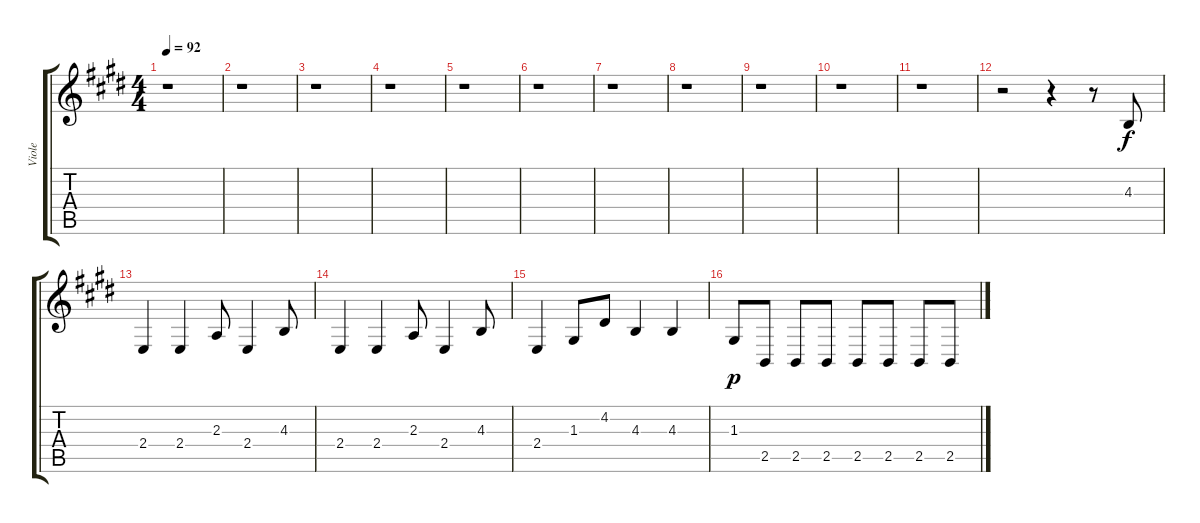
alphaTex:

\track ("Viole" "Viole") {instrument viola}
\staff {score tabs}
\tuning (E4 B3 G3 D3 A2 E2) {hide}
\ts (4 4)
\tempo 92
\clef g2
\ks e
r.1{dy p} |
\ks c#minor
r.1 |
r.1 |
\ks e
r.1 |
\ks c#minor
r.1 |
r.1 |
\ks e
r.1 |
\ks c#minor
r.1 |
r.1 |
\ks e
r.1 |
\ks c#minor
r.1 |
r.2 r.4 r.8 4.3.8{dy f} |
2.4.4 2.4.4 2.3.8 2.4.4 4.3.8 |
\ks e
2.4.4 2.4.4 2.3.8 2.4.4 4.3.8 |
\ks c#minor
2.4.4 1.3.8 4.2.8 4.3.4 4.3.4 |
1.3.8{dy p} 2.5.8 2.5.8 2.5.8 2.5.8 2.5.8 2.5.8 2.5.8
